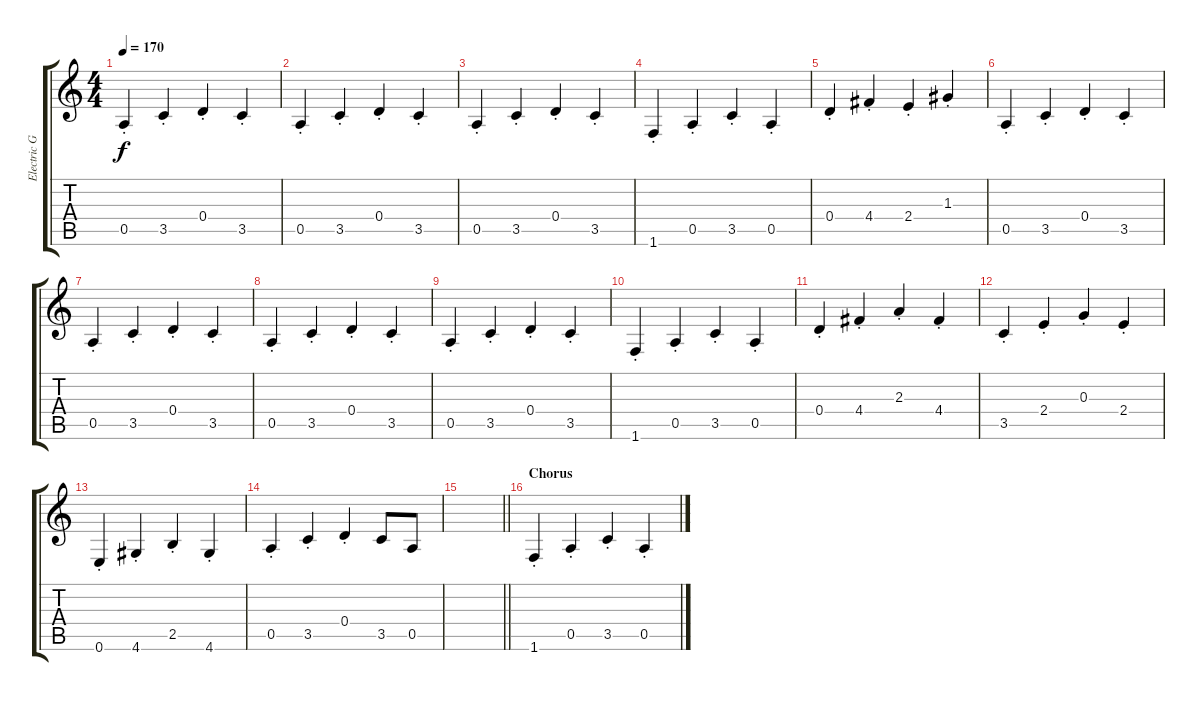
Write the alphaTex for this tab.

\track ("Electric Guitar" "Electric G") {instrument distortionguitar}
\staff {score tabs}
\tuning (E4 B3 G3 D3 A2 E2) {hide}
\ts (4 4)
\tempo 170
\clef g2
\ks aminor
0.5{st}.4{dy f} 3.5{st}.4 0.4{st}.4 3.5{st}.4 |
0.5{st}.4 3.5{st}.4 0.4{st}.4 3.5{st}.4 |
0.5{st}.4 3.5{st}.4 0.4{st}.4 3.5{st}.4 |
1.6{st}.4 0.5{st}.4 3.5{st}.4 0.5{st}.4 |
0.4{st}.4 4.4{st}.4 2.4{st}.4 1.3{st}.4 |
0.5{st}.4 3.5{st}.4 0.4{st}.4 3.5{st}.4 |
0.5{st}.4 3.5{st}.4 0.4{st}.4 3.5{st}.4 |
0.5{st}.4 3.5{st}.4 0.4{st}.4 3.5{st}.4 |
0.5{st}.4 3.5{st}.4 0.4{st}.4 3.5{st}.4 |
1.6{st}.4 0.5{st}.4 3.5{st}.4 0.5{st}.4 |
0.4{st}.4 4.4{st}.4 2.3{st}.4 4.4{st}.4 |
3.5{st}.4 2.4{st}.4 0.3{st}.4 2.4{st}.4 |
0.6{st}.4 4.6{st}.4 2.5{st}.4 4.6{st}.4 |
0.5{st}.4 3.5{st}.4 0.4{st}.4 3.5.8 0.5.8 |
\barLineRight lightlight
|
\section ("" "Chorus")
1.6{st}.4 0.5{st}.4 3.5{st}.4 0.5{st}.4
